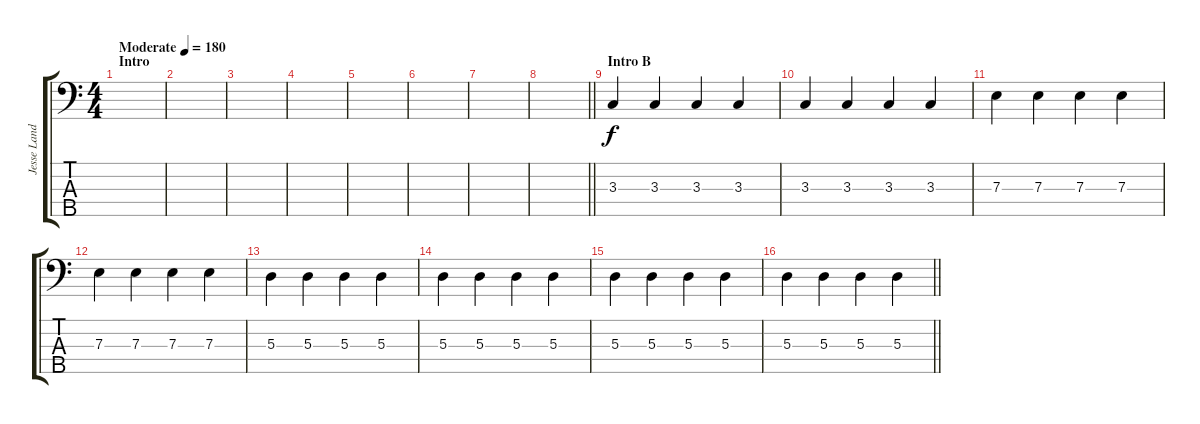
\track ("Jesse Landry (Bass)" "Jesse Land") {instrument electricbassfinger}
\staff {score tabs}
\tuning (G2 D2 A1 E1 B0) {hide}
\ts (4 4)
\section ("" "Intro")
\tempo (180 "Moderate")
\clef f4
\ks c
|
|
|
|
|
|
|
\barLineRight lightlight
|
\section ("" "Intro B")
3.3.4 3.3.4 3.3.4 3.3.4 |
3.3.4 3.3.4 3.3.4 3.3.4 |
7.3.4 7.3.4 7.3.4 7.3.4 |
7.3.4 7.3.4 7.3.4 7.3.4 |
5.3.4 5.3.4 5.3.4 5.3.4 |
5.3.4 5.3.4 5.3.4 5.3.4 |
5.3.4 5.3.4 5.3.4 5.3.4 |
\barLineRight lightlight
5.3.4 5.3.4 5.3.4 5.3.4
